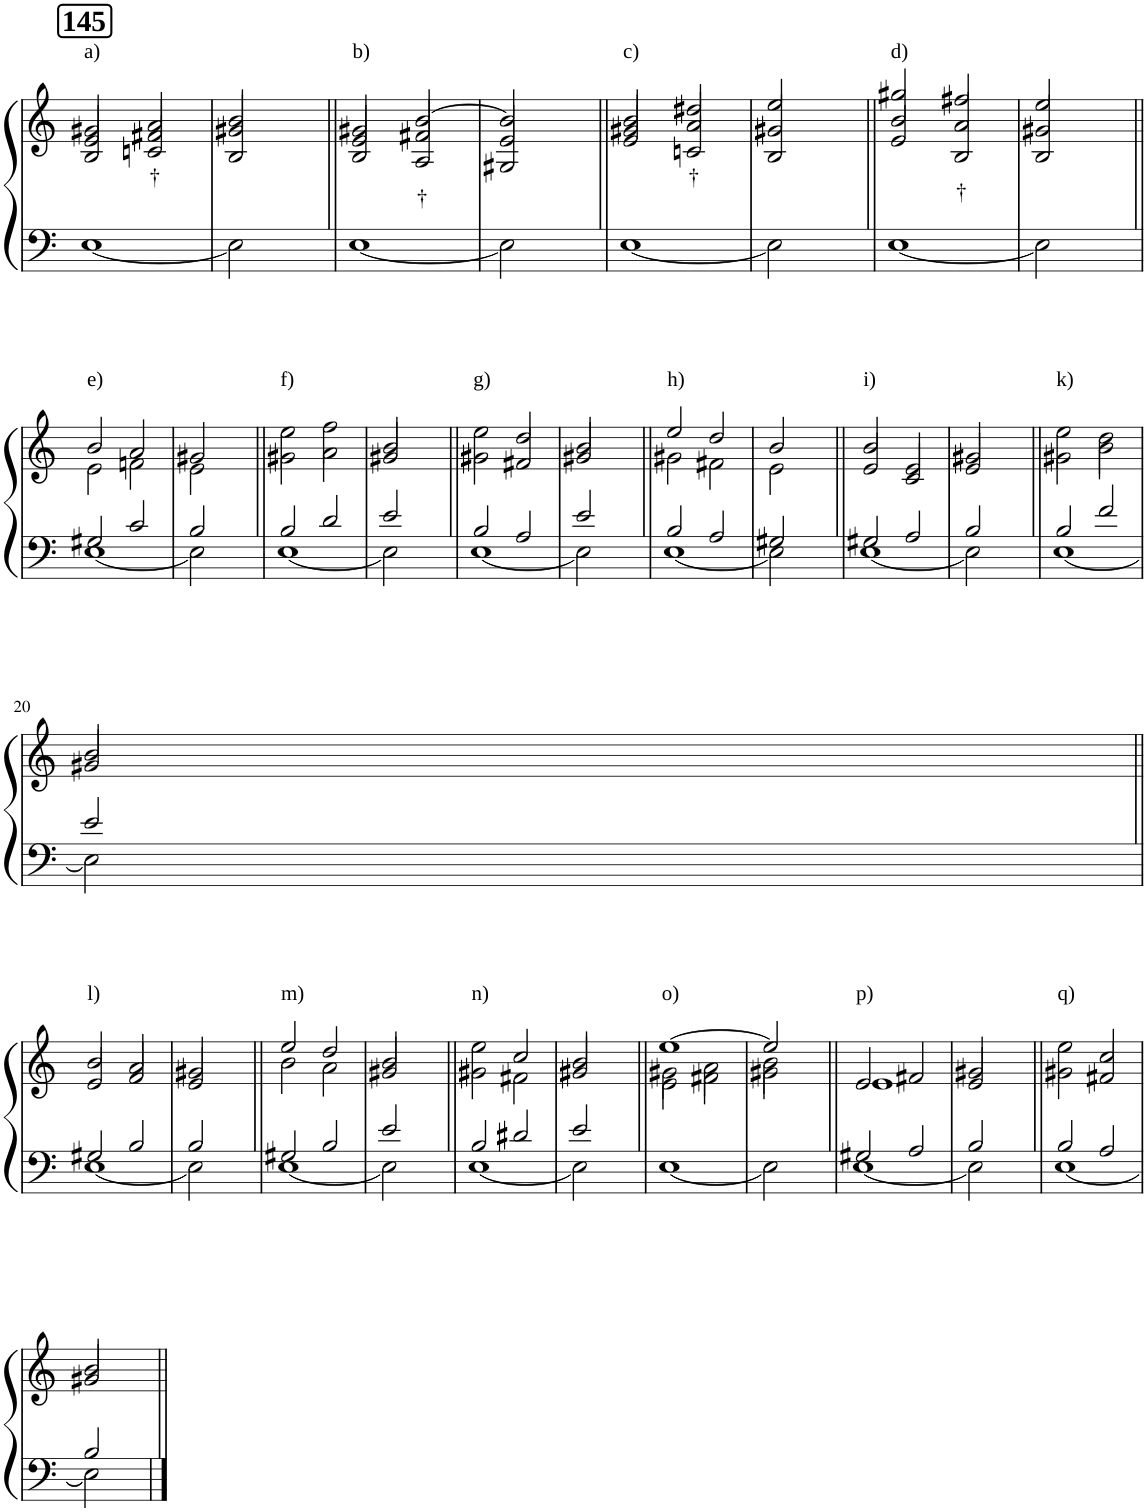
**kern	**kern	**text
*part1	*part1	*part1
*staff2	*staff1	*staff1
*I"Piano	*	*
*I'Pno	*	*
*clefF4	*clefG2	*
*k[]	*k[]	*
*M1/1	*M1/1	*
!!LO:REH:place=s1:a:B:cj:fs=14:t=145
=1	=1	=1
*^	*^	*
*	*	*	*^	*
!	!	!LO:TX:a:t=a)	!	!	!
1ryy	[1E	2g#X/	2e/	2B/	.
!	!	!	!	!	!LO:LY:b
.	.	2a/	2f#X/	2cn/	†
=2	=2	=2	=2	=2	=2
1ryy	2E\]	2b/	2g#X/	2B/	.
.	2ryy	2ryy	2ryy	2ryy	.
=3||	=3||	=3||	=3||	=3||	=3||
!	!	!LO:TX:a:t=b)	!	!	!
1ryy	[1E	2g#X/	2e/	2B/	.
!	!	!	!	!	!LO:LY:b
.	.	[2b/	2f#X/	2A/	†
=4	=4	=4	=4	=4	=4
1ryy	2E\]	2b/]	2e/	2G#X/	.
.	2ryy	2ryy	2ryy	2ryy	.
=5||	=5||	=5||	=5||	=5||	=5||
!	!	!LO:TX:a:t=c)	!	!	!
1ryy	[1E	2b/	2g#X/	2e/	.
!	!	!	!	!	!LO:LY:b
.	.	2dd#X/	2a/	2cn/	†
=6	=6	=6	=6	=6	=6
1ryy	2E\]	2ee/	2g#X/	2B/	.
.	2ryy	2ryy	2ryy	2ryy	.
=7||	=7||	=7||	=7||	=7||	=7||
!	!	!LO:TX:a:t=d)	!	!	!
1ryy	[1E	2gg#X/	2b/	2e/	.
!	!	!	!	!	!LO:LY:b
.	.	2ff#X/	2a/	2B/	†
=8	=8	=8	=8	=8	=8
1ryy	2E\]	2ee/	2g#X/	2B/	.
.	2ryy	2ryy	2ryy	2ryy	.
!!LO:LB:g=z
=9||	=9||	=9||	=9||	=9||	=9||
*	*^	*	*	*	*
!	!	!	!LO:TX:a:t=e)	!	!	!
*	*	*	*	*v	*v	*
1ryy	2G#X/	[1E	2b/	2e\	.
.	2c/	.	2a/	2fn\	.
=10	=10	=10	=10	=10	=10
1ryy	2B/	2E\]	2g#X/	2e\	.
.	2ryy	2ryy	2ryy	2ryy	.
=11||	=11||	=11||	=11||	=11||	=11||
!	!	!	!LO:TX:a:t=f)	!	!
1ryy	2B/	[1E	2ee\	2g#X\	.
.	2d/	.	2ff\	2a\	.
=12	=12	=12	=12	=12	=12
1ryy	2e/	2E\]	2b/	2g#X/	.
.	2ryy	2ryy	2ryy	2ryy	.
=13||	=13||	=13||	=13||	=13||	=13||
!	!	!	!LO:TX:a:t=g)	!	!
1ryy	2B/	[1E	2ee\	2g#X\	.
.	2A/	.	2dd/	2f#X/	.
=14	=14	=14	=14	=14	=14
1ryy	2e/	2E\]	2b/	2g#X/	.
.	2ryy	2ryy	2ryy	2ryy	.
=15||	=15||	=15||	=15||	=15||	=15||
!	!	!	!LO:TX:a:t=h)	!	!
1ryy	2B/	[1E	2ee/	2g#X\	.
.	2A/	.	2dd/	2f#X\	.
=16	=16	=16	=16	=16	=16
1ryy	2G#X/	2E\]	2b/	2e\	.
.	2ryy	2ryy	2ryy	2ryy	.
=17||	=17||	=17||	=17||	=17||	=17||
!	!	!	!LO:TX:a:t=i)	!	!
1ryy	2G#X/	[1E	2b/	2e/	.
.	2A/	.	2e/	2c/	.
=18	=18	=18	=18	=18	=18
1ryy	2B/	2E\]	2g#X/	2e/	.
.	2ryy	2ryy	2ryy	2ryy	.
=19||	=19||	=19||	=19||	=19||	=19||
!	!	!	!LO:TX:a:t=k)	!	!
1ryy	2B/	[1E	2ee\	2g#X\	.
.	2f/	.	2dd\	2b\	.
!!LO:LB:g=z	!!
=20	=20	=20	=20	=20	=20
1ryy	2e/	2E\]	2b/	2g#X/	.
.	2ryy	2ryy	2ryy	2ryy	.
!!LO:LB:g=z	!!
=21||	=21||	=21||	=21||	=21||	=21||
!	!	!	!LO:TX:a:t=l)	!	!
1ryy	2G#X/	[1E	2b/	2e/	.
.	2B/	.	2a/	2f/	.
=22	=22	=22	=22	=22	=22
1ryy	2B/	2E\]	2g#X/	2e/	.
.	2ryy	2ryy	2ryy	2ryy	.
=23||	=23||	=23||	=23||	=23||	=23||
!	!	!	!LO:TX:a:t=m)	!	!
1ryy	2G#X/	[1E	2ee/	2b\	.
.	2B/	.	2dd/	2a\	.
=24	=24	=24	=24	=24	=24
1ryy	2e/	2E\]	2b/	2g#X/	.
.	2ryy	2ryy	2ryy	2ryy	.
=25||	=25||	=25||	=25||	=25||	=25||
!	!	!	!LO:TX:a:t=n)	!	!
1ryy	2B/	[1E	2ee\	2g#X\	.
.	2d#X/	.	2cc/	2f#X\	.
=26	=26	=26	=26	=26	=26
1ryy	2e/	2E\]	2b/	2g#X/	.
.	2ryy	2ryy	2ryy	2ryy	.
=27||	=27||	=27||	=27||	=27||	=27||
*	*	*	*	*^	*
!	!	!	!LO:TX:a:t=o)	!	!	!
*	*v	*v	*	*	*	*
1ryy	[1E	[1ee	2g#X\	2e\	.
.	.	.	2a\	2f#X\	.
=28	=28	=28	=28	=28	=28
1ryy	2E\]	2ee/]	2b\	2g#X\	.
.	2ryy	2ryy	2ryy	2ryy	.
=29||	=29||	=29||	=29||	=29||	=29||
*	*^	*	*	*	*
!	!	!	!LO:TX:a:t=p)	!	!	!
*	*	*	*	*v	*v	*
1ryy	2G#X/	[1E	2e/	1e	.
.	2A/	.	2f#X/	.	.
=30	=30	=30	=30	=30	=30
1ryy	2B/	2E\]	2g#X/	2e/	.
.	2ryy	2ryy	2ryy	2ryy	.
=31||	=31||	=31||	=31||	=31||	=31||
!	!	!	!LO:TX:a:t=q)	!	!
1ryy	2B/	[1E	2ee\	2g#X\	.
.	2A/	.	2cc/	2f#X/	.
!!LO:LB:g=z	!!
=32	=32	=32	=32	=32	=32
1ryy	2B/	2E\]	2b/	2g#X/	.
.	2ryy	2ryy	2ryy	2ryy	.
*v	*v	*v	*	*	*
*	*v	*v	*
=||	=||	=||
*-	*-	*-
